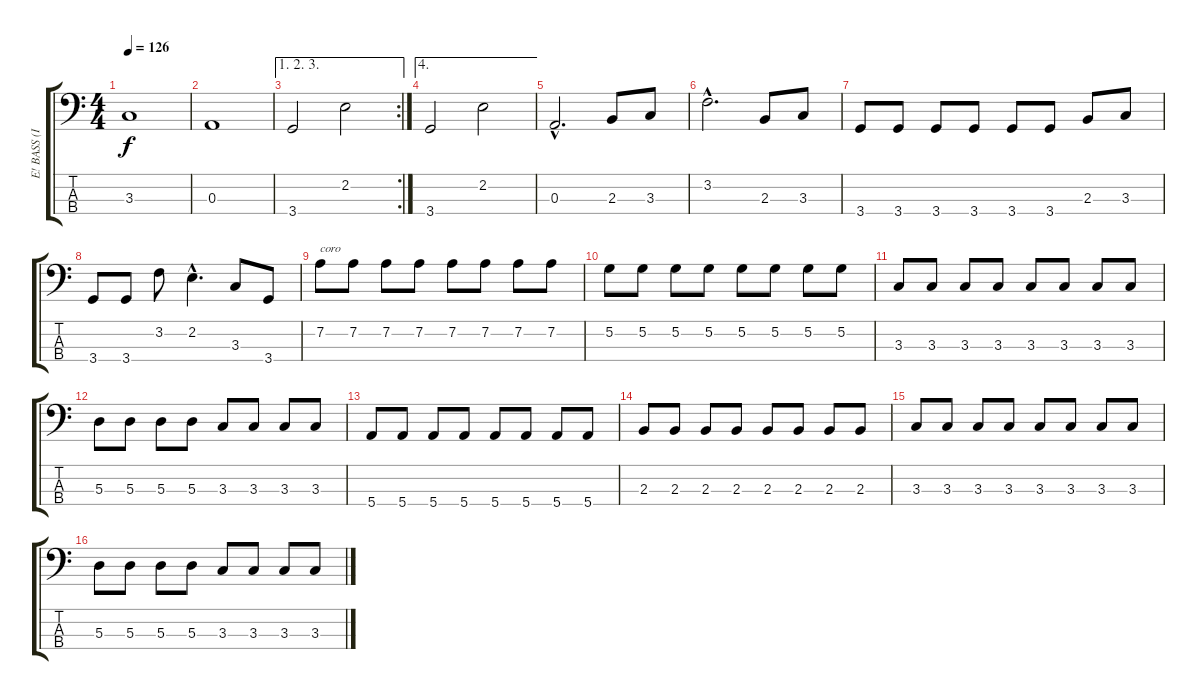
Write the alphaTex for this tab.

\track ("E! BASS (In the name of David E)" "E! BASS (I") {instrument electricbassfinger}
\staff {score tabs}
\tuning (G2 D2 A1 E1) {hide}
\ts (4 4)
\tempo 126
\clef f4
\ks c
3.3.1{dy f} |
0.3.1 |
\ae (1 2 3)
\rc 2
3.4.2 2.2.2 |
\ae 4
3.4.2 2.2.2 |
0.3{hac}.2{d} 2.3.8 3.3.8 |
3.2{hac}.2{d} 2.3.8 3.3.8 |
3.4.8 3.4.8 3.4.8 3.4.8 3.4.8 3.4.8 2.3.8 3.3.8 |
3.4.8 3.4.8 3.2.8 2.2{hac}.4{d} 3.3.8 3.4.8 |
7.2.8{txt "coro"} 7.2.8 7.2.8 7.2.8 7.2.8 7.2.8 7.2.8 7.2.8 |
5.2.8 5.2.8 5.2.8 5.2.8 5.2.8 5.2.8 5.2.8 5.2.8 |
3.3.8 3.3.8 3.3.8 3.3.8 3.3.8 3.3.8 3.3.8 3.3.8 |
5.3.8 5.3.8 5.3.8 5.3.8 3.3.8 3.3.8 3.3.8 3.3.8 |
5.4.8 5.4.8 5.4.8 5.4.8 5.4.8 5.4.8 5.4.8 5.4.8 |
2.3.8 2.3.8 2.3.8 2.3.8 2.3.8 2.3.8 2.3.8 2.3.8 |
3.3.8 3.3.8 3.3.8 3.3.8 3.3.8 3.3.8 3.3.8 3.3.8 |
5.3.8 5.3.8 5.3.8 5.3.8 3.3.8 3.3.8 3.3.8 3.3.8
